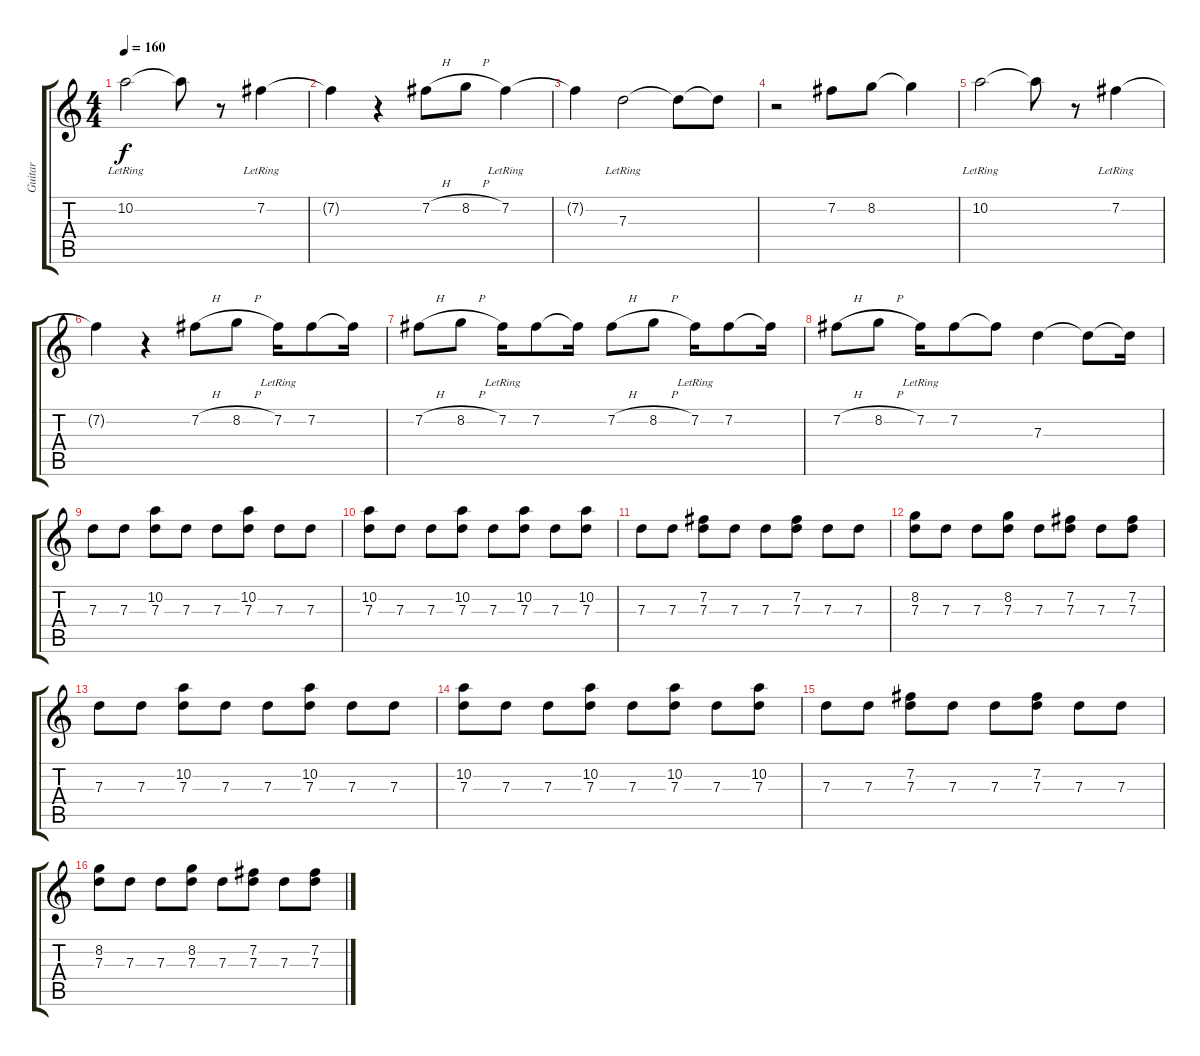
\track ("Guitar" "Guitar") {instrument electricguitarclean}
\staff {score tabs}
\tuning (E4 B3 G3 D3 A2 E2) {hide}
\ts (4 4)
\tempo 160
\clef g2
\ks c
10.2{lr}.2{dy f} 10.2{t}.8 r.8 7.2{lr}.4 |
7.2{t}.4 r.4 7.2{h}.8 8.2{h}.8 7.2{lr}.4 |
7.2{t}.4 7.3{lr}.2 7.3{t}.8 7.3{t}.8 |
r.2 7.2.8 8.2.8 8.2{t}.4 |
10.2{lr}.2 10.2{t}.8 r.8 7.2{lr}.4 |
7.2{t}.4 r.4 7.2{h}.8 8.2{h}.8 7.2{lr}.16 7.2.8 7.2{t}.16 |
7.2{h}.8 8.2{h}.8 7.2{lr}.16 7.2.8 7.2{t}.16 7.2{h}.8 8.2{h}.8 7.2{lr}.16 7.2.8 7.2{t}.16 |
7.2{h}.8 8.2{h}.8 7.2{lr}.16 7.2.8 7.2{t}.8 7.3.4 7.3{t}.8 7.3{t}.16 |
7.3.8 7.3.8 (10.2 7.3).8 7.3.8 7.3.8 (10.2 7.3).8 7.3.8 7.3.8 |
(10.2 7.3).8 7.3.8 7.3.8 (10.2 7.3).8 7.3.8 (10.2 7.3).8 7.3.8 (10.2 7.3).8 |
7.3.8 7.3.8 (7.2 7.3).8 7.3.8 7.3.8 (7.2 7.3).8 7.3.8 7.3.8 |
(8.2 7.3).8 7.3.8 7.3.8 (8.2 7.3).8 7.3.8 (7.2 7.3).8 7.3.8 (7.2 7.3).8 |
7.3.8 7.3.8 (10.2 7.3).8 7.3.8 7.3.8 (10.2 7.3).8 7.3.8 7.3.8 |
(10.2 7.3).8 7.3.8 7.3.8 (10.2 7.3).8 7.3.8 (10.2 7.3).8 7.3.8 (10.2 7.3).8 |
7.3.8 7.3.8 (7.2 7.3).8 7.3.8 7.3.8 (7.2 7.3).8 7.3.8 7.3.8 |
(8.2 7.3).8 7.3.8 7.3.8 (8.2 7.3).8 7.3.8 (7.2 7.3).8 7.3.8 (7.2 7.3).8
